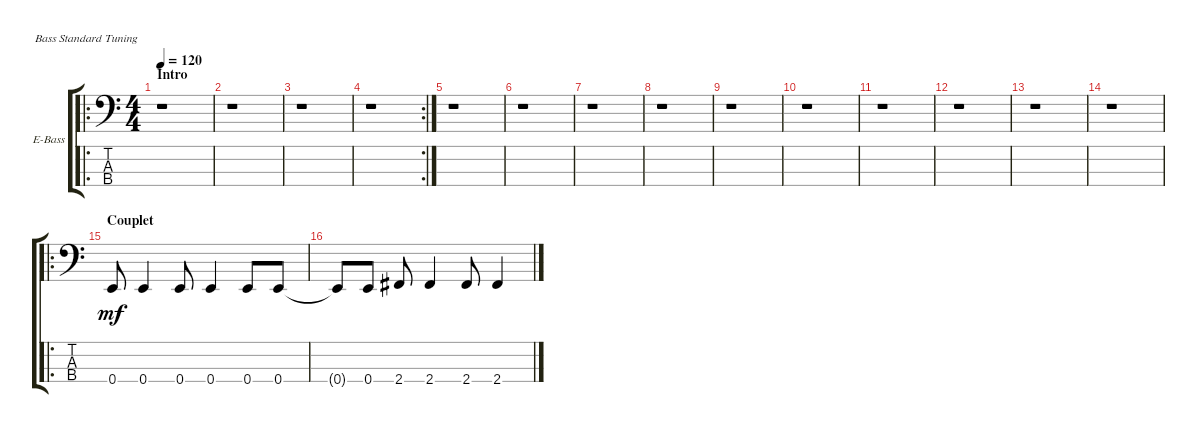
\defaultSystemsLayout 4
\bracketExtendMode groupsimilarinstruments
\firstSystemTrackNameOrientation horizontal
\otherSystemsTrackNameOrientation horizontal
\track ("Electric Bass" "E-Bass") {instrument electricbassfinger}
\staff {score tabs}
\tuning (G2 D2 A1 E1)
\ro
\ts (4 4)
\section ("" "Intro")
\tempo 120
\clef f4
\scale
0.512
\ks c
r.1{dy mf instrument electricbassfinger} |
\scale
0.244 r.1 |
\scale
0.244 r.1 |
\rc 2
\scale
0.354497 r.1 |
\scale
0.322751 r.1 |
\scale
0.322751 r.1 |
\scale
0.333333 r.1 |
\scale
0.333333 r.1 |
\scale
0.333333 r.1 |
\scale
0.333333 r.1 |
\scale
0.333333 r.1 |
\scale
0.333333 r.1 |
\scale
0.333333 r.1 |
\scale
0.333333 r.1 |
\ro
\section ("" "Couplet")
\scale
0.333333 0.4.8 0.4.4 0.4.8 0.4.4 0.4.8 0.4.8 |
\scale
0.333333 0.4{t}.8 0.4.8 2.4.8 2.4.4 2.4.8 2.4.4
